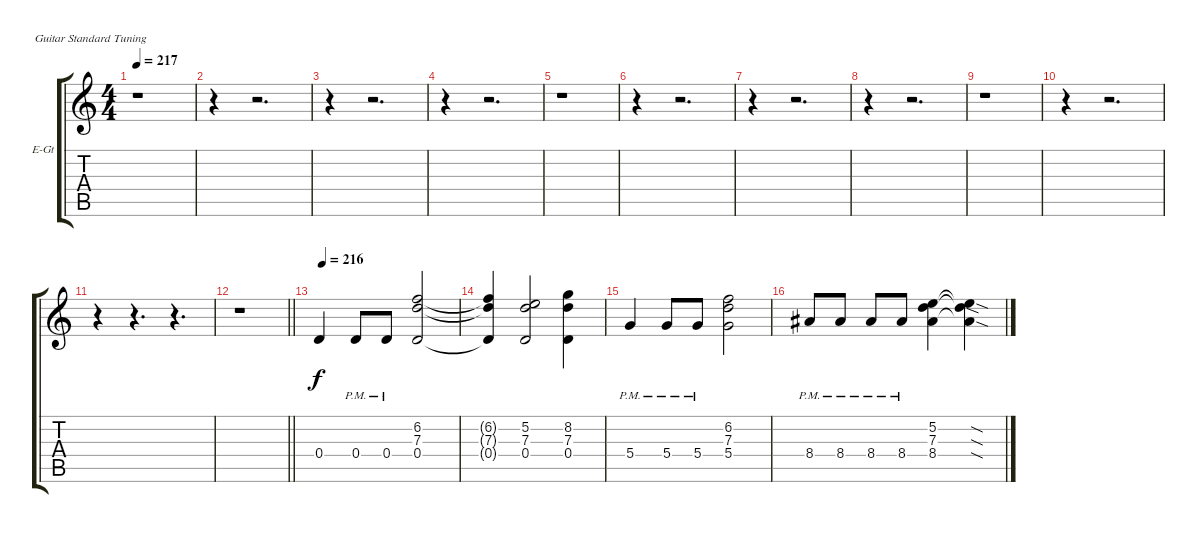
\bracketExtendMode groupsimilarinstruments
\firstSystemTrackNameOrientation horizontal
\otherSystemsTrackNameOrientation horizontal
\track ("Jason Gobel" "E-Gt") {instrument distortionguitar}
\staff {score tabs}
\tuning (E4 B3 G3 D3 A2 E2)
\ts (4 4)
\tempo 217
\clef g2
\ks c
r.1{dy f} |
r.4 r.2{d} |
r.4 r.2{d} |
r.4 r.2{d} |
r.1 |
r.4 r.2{d} |
r.4 r.2{d} |
r.4 r.2{d} |
r.1 |
r.4 r.2{d} |
r.4 r.4{d} r.4{d} |
\barLineRight lightlight
r.1 |
\tempo (216 0.03125)
0.4.4 0.4{pm}.8 0.4{pm}.8 (6.2 7.3 0.4).2 |
(7.3{t} 6.2{t} 0.4{t}).4 (5.2 7.3 0.4).2 (8.2 7.3 0.4).4 |
5.4{pm}.4 5.4{pm}.8 5.4{pm}.8 (6.2 7.3 5.4).2 |
8.4{pm}.8 8.4{pm}.8 8.4{pm}.8 8.4{pm}.8 (5.2 7.3 8.4).4 (5.2{sod t} 7.3{sod t} 8.4{sod t}).4
